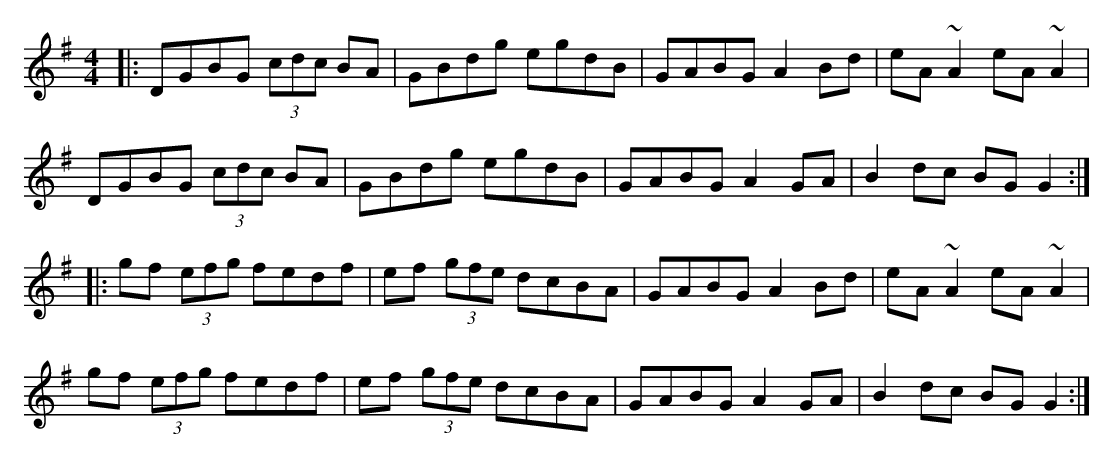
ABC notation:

X:1
M:4/4
K:G
|:DGBG (3cdc BA|GBdg egdB|GABG A2Bd|eA ~A2 eA ~A2|
DGBG (3cdc BA|GBdg egdB|GABG A2GA|B2 dc BG G2:|
|:gf (3efg fedf|ef (3gfe dcBA|GABG A2 Bd|eA ~A2 eA ~A2|
gf (3efg fedf|ef (3gfe dcBA|GABG A2GA|B2dc BG G2:|
